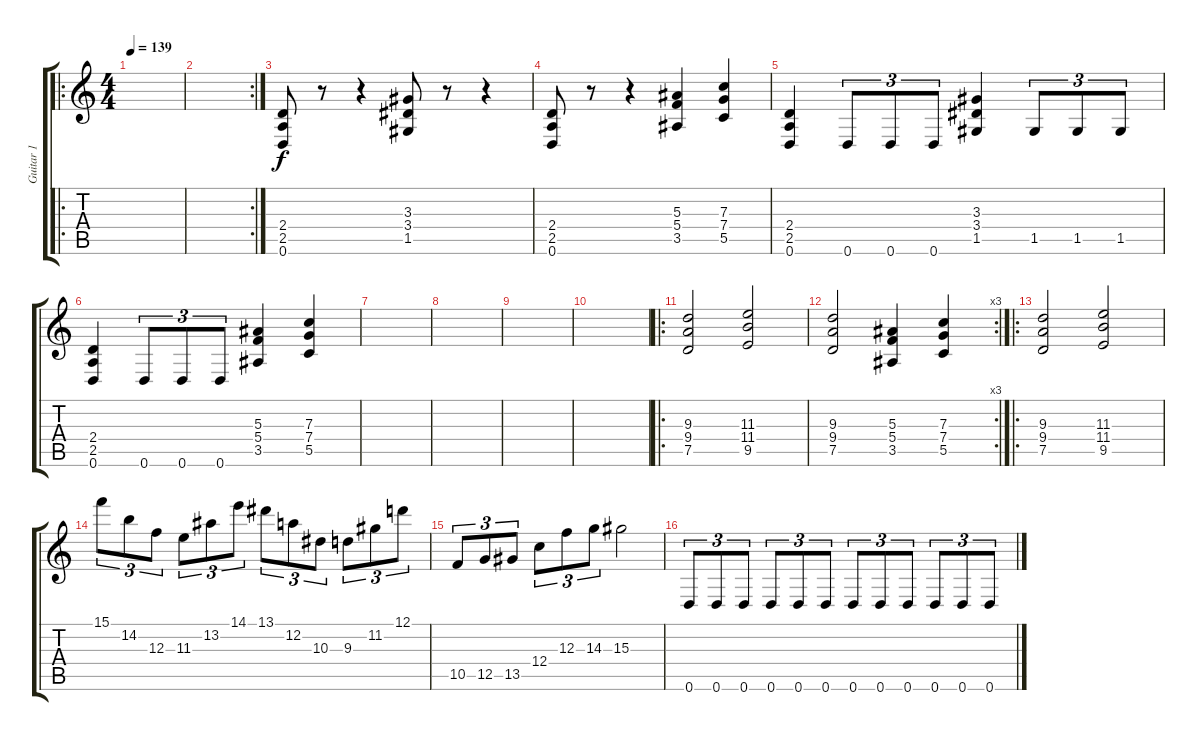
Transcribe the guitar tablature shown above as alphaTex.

\track ("Guitar 1" "Guitar 1") {instrument distortionguitar}
\staff {score tabs}
\tuning (D4 A3 F3 C3 G2 D2) {hide}
\ro
\ts (4 4)
\tempo 139
\clef g2
\ks c
|
\rc 2
|
(2.4 2.5 0.6).8 r.8 r.4 (3.3 3.4 1.5).8 r.8 r.4 |
(2.4 2.5 0.6).8 r.8 r.4 (5.3 5.4 3.5).4 (7.3 7.4 5.5).4 |
(2.4 2.5 0.6).4 0.6.8{tu (3 2)} 0.6.8{tu (3 2)} 0.6.8{tu (3 2)} (3.3 3.4 1.5).4 1.5.8{tu (3 2)} 1.5.8{tu (3 2)} 1.5.8{tu (3 2)} |
(2.4 2.5 0.6).4 0.6.8{tu (3 2)} 0.6.8{tu (3 2)} 0.6.8{tu (3 2)} (5.3 5.4 3.5).4 (7.3 7.4 5.5).4 |
|
|
|
|
\ro
(9.3 9.4 7.5).2 (11.3 11.4 9.5).2 |
\rc 3
(9.3 9.4 7.5).2 (5.3 5.4 3.5).4 (7.3 7.4 5.5).4 |
\ro
(9.3 9.4 7.5).2 (11.3 11.4 9.5).2 |
15.1.8{tu (3 2)} 14.2.8{tu (3 2)} 12.3.8{tu (3 2)} 11.3.8{tu (3 2)} 13.2.8{tu (3 2)} 14.1.8{tu (3 2)} 13.1.8{tu (3 2)} 12.2.8{tu (3 2)} 10.3.8{tu (3 2)} 9.3.8{tu (3 2)} 11.2.8{tu (3 2)} 12.1.8{tu (3 2)} |
10.5.8{tu (3 2)} 12.5.8{tu (3 2)} 13.5.8{tu (3 2)} 12.4.8{tu (3 2)} 12.3.8{tu (3 2)} 14.3.8{tu (3 2)} 15.3.2 |
0.6.8{tu (3 2)} 0.6.8{tu (3 2)} 0.6.8{tu (3 2)} 0.6.8{tu (3 2)} 0.6.8{tu (3 2)} 0.6.8{tu (3 2)} 0.6.8{tu (3 2)} 0.6.8{tu (3 2)} 0.6.8{tu (3 2)} 0.6.8{tu (3 2)} 0.6.8{tu (3 2)} 0.6.8{tu (3 2)}
